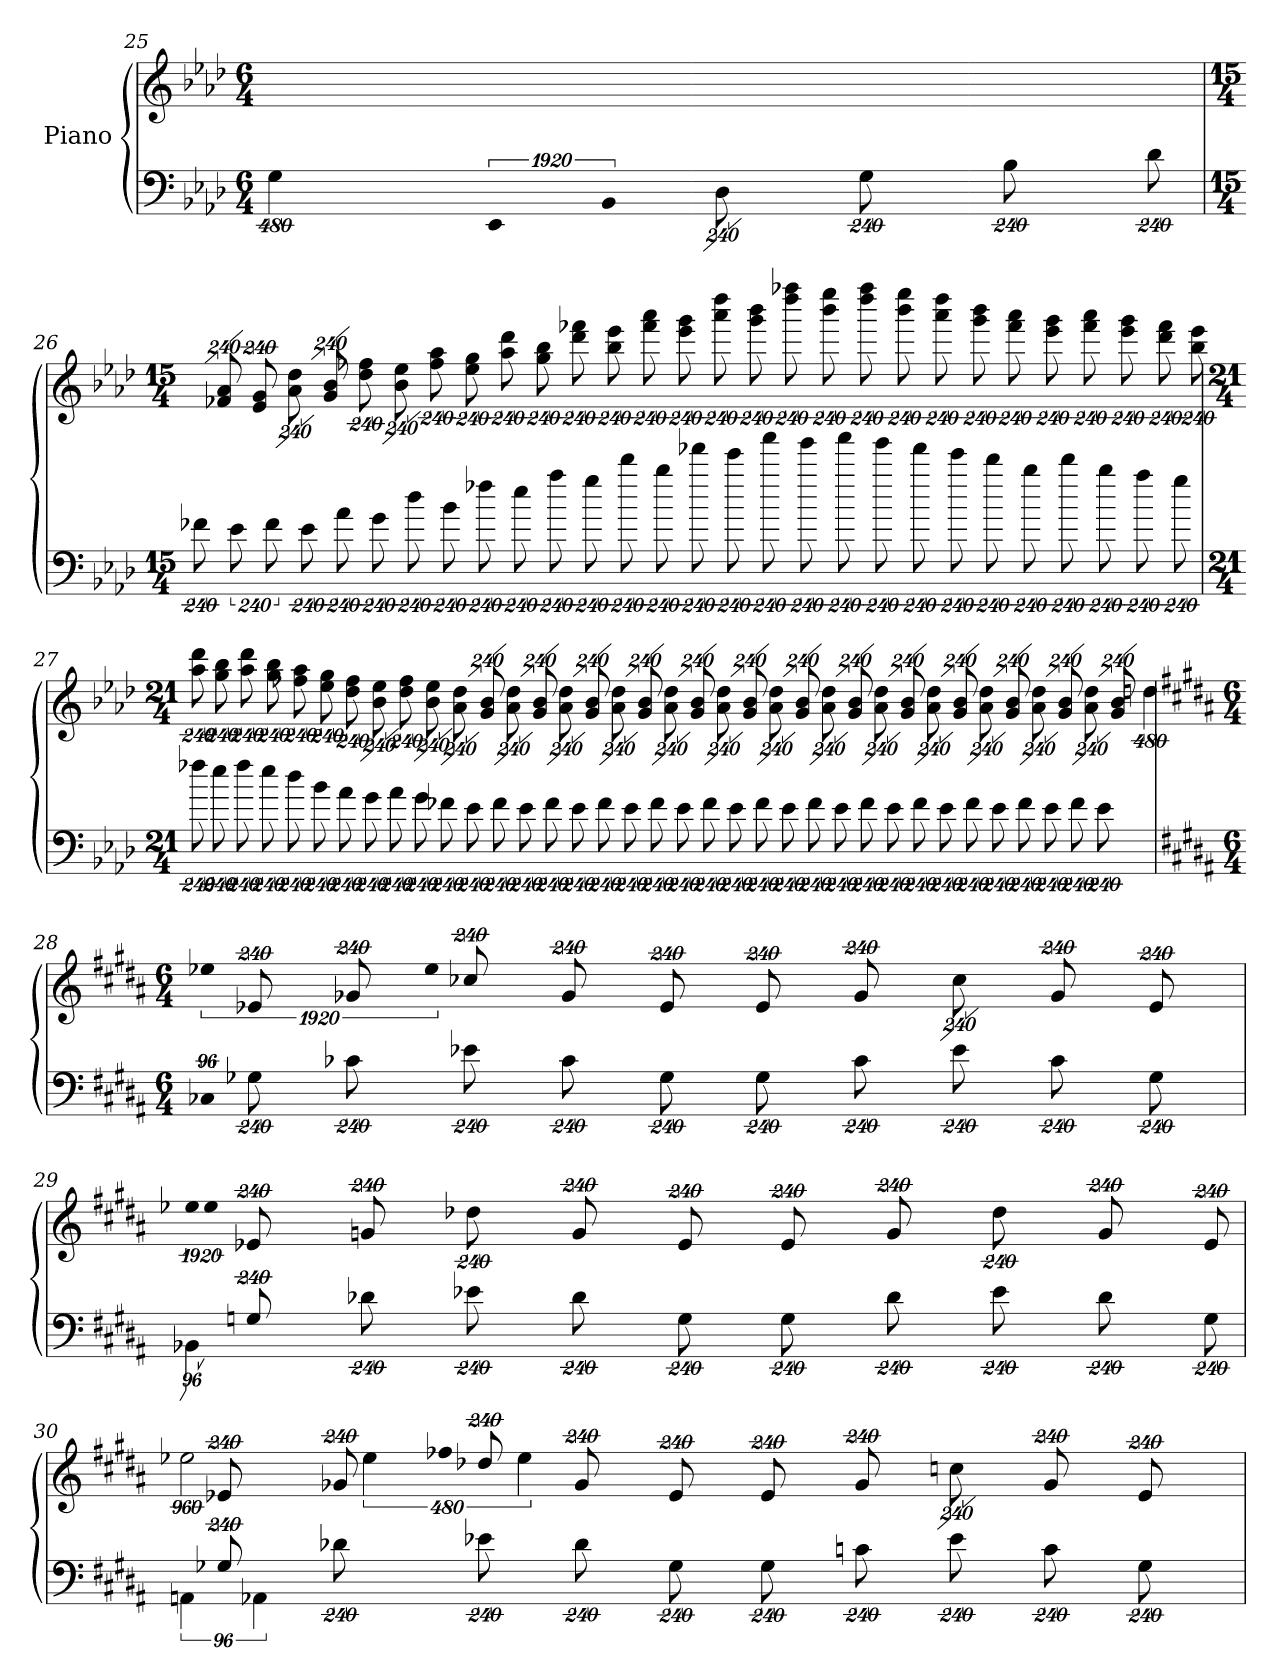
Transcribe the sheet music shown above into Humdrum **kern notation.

**kern	**kern
*part2	*part1
*staff2	*staff1
*I"Piano	*I"Piano
*clefF4	*clefG2
*k[b-e-a-d-]	*k[b-e-a-d-]
*A-:	*A-:
*M6/4	*M6/4
=25	=25
1920%479G	2.ryy
1920%961ryy	.
1920%239EE-	1920%1439ryy
1920ryy	.
1920%239BB-	.
1920ryy	.
1920%239D-	.
1920ryy	.
1920%239G	.
1920ryy	.
1920%239B-	.
1920ryy	.
1920%239d-	.
=26	=26
*M15/4	*M15/4
1920%239f-	4ryy
1920ryy	.
1920%227e-	.
1920%493ryy	.
.	1920%227a- 1920%227f-
.	1920%13ryy
.	1920%227g 1920%227e-
.	1920%13ryy
1920%227f-	1920%227dd- 1920%227a-
1920%13ryy	1920%13ryy
1920%227e-	1920%227b- 1920%227g
1920%13ryy	1920%13ryy
1920%227a-	1920%227ff- 1920%227dd-
1920%13ryy	1920%13ryy
1920%227g	1920%227ee- 1920%227b-
1920%13ryy	1920%13ryy
1920%227dd-	1920%227aa- 1920%227ff-
1920%13ryy	1920%13ryy
1920%227b-	1920%227gg 1920%227ee-
1920%13ryy	1920%13ryy
1920%227ff-	1920%227ddd- 1920%227aa-
1920%13ryy	1920%13ryy
1920%227ee-	1920%227bb- 1920%227gg
1920%13ryy	1920%13ryy
1920%227aa-	1920%227fff- 1920%227ddd-
1920%13ryy	1920%13ryy
1920%227gg	1920%227eee- 1920%227bb-
1920%13ryy	1920%13ryy
1920%227ddd-	1920%227aaa- 1920%227fff-
1920%13ryy	1920%13ryy
1920%227bb-	1920%227ggg 1920%227eee-
1920%13ryy	1920%13ryy
1920%227fff-	1920%227dddd- 1920%227aaa-
1920%13ryy	1920%13ryy
1920%227eee-	1920%227bbb- 1920%227ggg
1920%13ryy	1920%13ryy
1920%239aaa-	1920%239ffff- 1920%239dddd-
1920ryy	1920ryy
1920%239ggg	1920%239eeee- 1920%239bbb-
1920ryy	1920ryy
1920%239aaa-	1920%239ffff- 1920%239dddd-
1920ryy	1920ryy
1920%239ggg	1920%239eeee- 1920%239bbb-
1920ryy	1920ryy
1920%239fff-	1920%239dddd- 1920%239aaa-
1920ryy	1920ryy
1920%227eee-	1920%227bbb- 1920%227ggg
1920%13ryy	1920%13ryy
1920%239ddd-	1920%239aaa- 1920%239fff-
1920ryy	1920ryy
1920%239bb-	1920%239ggg 1920%239eee-
1920ryy	1920ryy
1920%239ddd-	1920%239aaa- 1920%239fff-
1920ryy	1920ryy
1920%239bb-	1920%239ggg 1920%239eee-
1920ryy	1920ryy
1920%239aa-	1920%239fff- 1920%239ddd-
1920ryy	1920ryy
1920%227gg	1920%227eee- 1920%227bb-
=27	=27
*M21/4	*M21/4
1920%227ff-	1920%239ddd- 1920%239aa-
1920%13ryy	.
.	1920ryy
1920%227ee-	1920%239bb- 1920%239gg
1920%13ryy	.
.	1920ryy
1920%227ff-	1920%239ddd- 1920%239aa-
1920%13ryy	.
.	1920ryy
1920%227ee-	1920%239bb- 1920%239gg
1920%13ryy	.
.	1920ryy
1920%227dd-	1920%239aa- 1920%239ff-
1920%13ryy	.
.	1920ryy
1920%227b-	1920%227gg 1920%227ee-
1920%13ryy	1920%13ryy
1920%227a-	1920%239ff- 1920%239dd-
1920%13ryy	.
.	1920ryy
1920%227g	1920%239ee- 1920%239b-
1920%13ryy	.
.	1920ryy
1920%227a-	1920%239ff- 1920%239dd-
1920%13ryy	.
.	1920ryy
1920%227g	1920%239ee- 1920%239b-
1920%13ryy	.
.	1920ryy
1920%227f-	1920%239dd- 1920%239a-
1920%13ryy	.
.	1920ryy
1920%227e-	1920%227b- 1920%227g
1920%13ryy	1920%13ryy
1920%227f-	1920%227dd- 1920%227a-
1920%13ryy	1920%13ryy
1920%227e-	1920%227b- 1920%227g
1920%13ryy	1920%13ryy
1920%227f-	1920%227dd- 1920%227a-
1920%13ryy	1920%13ryy
1920%227e-	1920%227b- 1920%227g
1920%13ryy	1920%13ryy
1920%227f-	1920%227dd- 1920%227a-
1920%13ryy	1920%13ryy
1920%227e-	1920%227b- 1920%227g
1920%13ryy	1920%13ryy
1920%227f-	1920%227dd- 1920%227a-
1920%13ryy	1920%13ryy
1920%227e-	1920%227b- 1920%227g
1920%13ryy	1920%13ryy
1920%227f-	1920%227dd- 1920%227a-
1920%13ryy	1920%13ryy
1920%227e-	1920%227b- 1920%227g
1920%13ryy	1920%13ryy
1920%227f-	1920%227dd- 1920%227a-
1920%13ryy	1920%13ryy
1920%227e-	1920%227b- 1920%227g
1920%13ryy	1920%13ryy
1920%227f-	1920%227dd- 1920%227a-
1920%13ryy	1920%13ryy
1920%227e-	1920%227b- 1920%227g
1920%13ryy	1920%13ryy
1920%227f-	1920%227dd- 1920%227a-
1920%13ryy	1920%13ryy
1920%227e-	1920%227b- 1920%227g
1920%13ryy	1920%13ryy
1920%227f-	1920%227dd- 1920%227a-
1920%13ryy	1920%13ryy
1920%227e-	1920%227b- 1920%227g
1920%13ryy	1920%13ryy
1920%227f-	1920%227dd- 1920%227a-
1920%13ryy	1920%13ryy
1920%227e-	1920%227b- 1920%227g
1920%13ryy	1920%13ryy
1920%227f-	1920%227dd- 1920%227a-
1920%13ryy	1920%13ryy
1920%227e-	1920%227b- 1920%227g
1920%13ryy	1920%13ryy
1920%227f-	1920%227dd- 1920%227a-
1920%13ryy	1920%13ryy
1920%227e-	1920%227b- 1920%227g
160%121ryy	1920%493ryy
.	4ryy
.	1920%479dd
=28	=28
*k[f#c#g#d#a#]	*k[f#c#g#d#a#]
*B:	*B:
*M6/4	*M6/4
*^	*^
!	!	!	!LO:N:vis=1
8ryy	384%91C-	8ryy	1920%1439ee-
1920%239G-	.	1920%239e-	.
.	1920%11ryy	.	.
.	160%201ryy	.	.
1920ryy	.	1920ryy	.
1920%239c-	.	1920%239g-	.
1920ryy	.	1920ryy	.
1920%239e-	.	1920%239cc-	.
1920ryy	.	1920ryy	.
1920%239c-	.	1920%239g-	.
1920ryy	.	1920ryy	.
1920%227G-	.	1920%227e-	.
1920%253ryy	.	1920%253ryy	.
!	!	!	!LO:N:vis=1
.	.	.	1920%1439ee-
1920%239G-	.	1920%239e-	.
1920ryy	.	1920ryy	.
1920%239c-	.	1920%239g-	.
1920ryy	.	1920ryy	.
1920%239e-	.	1920%239cc-	.
1920ryy	.	1920ryy	.
1920%239c-	.	1920%239g-	.
1920ryy	.	1920ryy	.
1920%227G-	.	1920%227e-	.
1920%11ryy	.	1920%11ryy	.
=29	=29	=29	=29
8ryy	384%91BB-	8ryy	1920%2351ee-
1920%239G	.	1920%239e-	.
.	160%201ryy	.	.
1920ryy	.	1920ryy	.
1920%239d-	.	1920%239g	.
1920ryy	.	1920ryy	.
1920%239e-	.	1920%239dd-	.
1920ryy	.	1920ryy	.
1920%239d-	.	1920%239g	.
1920ryy	.	1920ryy	.
1920%227G	.	1920%227e-	.
1920%253ryy	.	1920%253ryy	.
1920%239G	.	1920%239e-	.
1920ryy	.	1920ryy	.
1920%239d-	.	1920%239g	.
1920ryy	.	1920ryy	.
1920%239e-	.	1920%239dd-	.
.	.	.	1920%479ee-
1920ryy	.	1920ryy	.
1920%239d-	.	1920%239g	.
1920ryy	.	1920ryy	.
1920%227G	.	1920%227e-	.
.	.	.	1920%37ryy
=30	=30	=30	=30
8ryy	384%91AA	8ryy	1920%959ee-
1920%239G-	.	1920%239e-	.
.	384%91AA-	.	.
1920ryy	.	1920ryy	.
1920%239d-	.	1920%239g-	.
1920ryy	.	1920ryy	.
1920%239e-	.	1920%239dd-	.
.	320.ryy	.	.
.	1920%1957ryy	.	.
1920ryy	.	1920ryy	1920%479ee-
1920%239d-	.	1920%239g-	.
1920ryy	.	1920ryy	.
1920%227G-	.	1920%227e-	.
1920%253ryy	.	1920%253ryy	.
.	.	.	1920%959ff-
1920%239G-	.	1920%239e-	.
1920ryy	.	1920ryy	.
1920%239c	.	1920%239g-	.
1920ryy	.	1920ryy	.
1920%239e-	.	1920%239cc	.
.	.	.	1920%479ee-
1920ryy	.	1920ryy	.
1920%239c	.	1920%239g-	.
1920ryy	.	1920ryy	.
1920%227G-	.	1920%227e-	.
320.ryy	.	320.ryy	.
*v	*v	*	*
*	*v	*v
=	=
*-	*-
